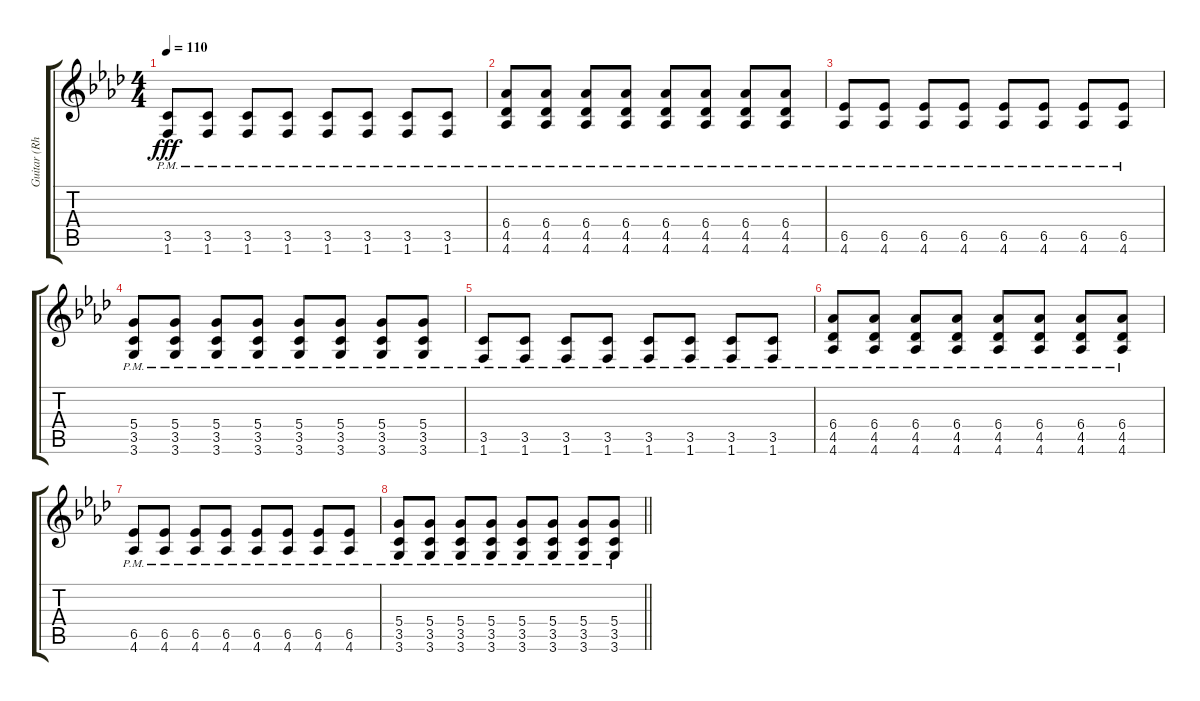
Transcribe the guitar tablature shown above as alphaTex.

\track ("Guitar (Rhytm)" "Guitar (Rh") {instrument distortionguitar}
\staff {score tabs}
\tuning (E4 B3 G3 D3 A2 E2) {hide}
\ts (4 4)
\tempo 110
\clef g2
\ks fminor
(3.5{pm} 1.6{pm}).8{dy fff} (3.5{pm} 1.6{pm}).8 (3.5{pm} 1.6{pm}).8 (3.5{pm} 1.6{pm}).8 (3.5{pm} 1.6{pm}).8 (3.5{pm} 1.6{pm}).8 (3.5{pm} 1.6{pm}).8 (3.5{pm} 1.6{pm}).8 |
(6.4{pm} 4.5{pm} 4.6{pm}).8 (6.4{pm} 4.5{pm} 4.6{pm}).8 (6.4{pm} 4.5{pm} 4.6{pm}).8 (6.4{pm} 4.5{pm} 4.6{pm}).8 (6.4{pm} 4.5{pm} 4.6{pm}).8 (6.4{pm} 4.5{pm} 4.6{pm}).8 (6.4{pm} 4.5{pm} 4.6{pm}).8 (6.4{pm} 4.5{pm} 4.6{pm}).8 |
(6.5{pm} 4.6{pm}).8{volume 0} (6.5{pm} 4.6{pm}).8 (6.5{pm} 4.6{pm}).8 (6.5{pm} 4.6{pm}).8 (6.5{pm} 4.6{pm}).8 (6.5{pm} 4.6{pm}).8 (6.5{pm} 4.6{pm}).8 (6.5{pm} 4.6{pm}).8 |
(5.4{pm} 3.5{pm} 3.6{pm}).8 (5.4{pm} 3.5{pm} 3.6{pm}).8 (5.4{pm} 3.5{pm} 3.6{pm}).8 (5.4{pm} 3.5{pm} 3.6{pm}).8 (5.4{pm} 3.5{pm} 3.6{pm}).8 (5.4{pm} 3.5{pm} 3.6{pm}).8 (5.4{pm} 3.5{pm} 3.6{pm}).8 (5.4{pm} 3.5{pm} 3.6{pm}).8 |
(3.5{pm} 1.6{pm}).8 (3.5{pm} 1.6{pm}).8 (3.5{pm} 1.6{pm}).8 (3.5{pm} 1.6{pm}).8 (3.5{pm} 1.6{pm}).8 (3.5{pm} 1.6{pm}).8 (3.5{pm} 1.6{pm}).8 (3.5{pm} 1.6{pm}).8 |
(6.4{pm} 4.5{pm} 4.6{pm}).8 (6.4{pm} 4.5{pm} 4.6{pm}).8 (6.4{pm} 4.5{pm} 4.6{pm}).8 (6.4{pm} 4.5{pm} 4.6{pm}).8 (6.4{pm} 4.5{pm} 4.6{pm}).8 (6.4{pm} 4.5{pm} 4.6{pm}).8 (6.4{pm} 4.5{pm} 4.6{pm}).8 (6.4{pm} 4.5{pm} 4.6{pm}).8 |
(6.5{pm} 4.6{pm}).8 (6.5{pm} 4.6{pm}).8 (6.5{pm} 4.6{pm}).8 (6.5{pm} 4.6{pm}).8 (6.5{pm} 4.6{pm}).8 (6.5{pm} 4.6{pm}).8 (6.5{pm} 4.6{pm}).8 (6.5{pm} 4.6{pm}).8 |
\barLineRight lightlight
(5.4{pm} 3.5{pm} 3.6{pm}).8 (5.4{pm} 3.5{pm} 3.6{pm}).8 (5.4{pm} 3.5{pm} 3.6{pm}).8 (5.4{pm} 3.5{pm} 3.6{pm}).8 (5.4{pm} 3.5{pm} 3.6{pm}).8 (5.4{pm} 3.5{pm} 3.6{pm}).8 (5.4{pm} 3.5{pm} 3.6{pm}).8 (5.4{pm} 3.5{pm} 3.6{pm}).8
